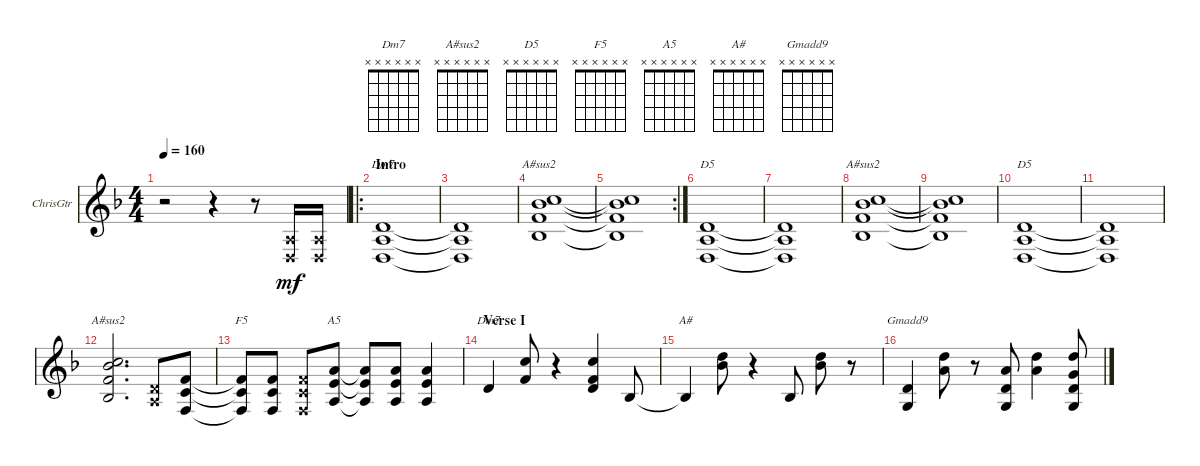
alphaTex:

\defaultSystemsLayout 4
\bracketExtendMode groupsimilarinstruments
\firstSystemTrackNameOrientation horizontal
\otherSystemsTrackNameOrientation horizontal
\track ("Rhythm Guitar" "ChrisGtr") {instrument distortionguitar}
\staff {score}
\tuning (E4 B3 G3 D3 A2 D2)
\chord ("Dm7" x x x x x x)
\chord ("A#sus2" x x x x x x)
\chord ("D5" x x x x x x)
\chord ("F5" x x x x x x)
\chord ("A5" x x x x x x)
\chord ("A#" x x x x x x)
\chord ("Gmadd9" x x x x x x)
\ts (4 4)
\tempo 160
\clef g2
\ks dminor
r.2{dy mf instrument distortionguitar} r.4 r.8 (0.6{x} 0.5{x}).16 (0.5{x} 0.6{x}).16 |
\ro
\section ("" "Intro")
(0.6 0.5 0.4).1{ch "Dm7"} |
(0.6{t} 0.5{t} 0.4{t}).1 |
(1.5 3.4 3.3 1.2).1{ch "A#sus2"} |
\rc 2
(1.5{t} 3.4{t} 3.3{t} 1.2{t}).1 |
(0.6 0.5 0.4).1{ch "D5"} |
(0.6{t} 0.5{t} 0.4{t}).1 |
(1.5 3.4 3.3 1.2).1{ch "A#sus2"} |
(1.5{t} 3.4{t} 3.3{t} 1.2{t}).1 |
(0.6 0.5 0.4).1{ch "D5"} |
(0.6{t} 0.5{t} 0.4{t}).1 |
(1.5 3.4 3.3 1.2).2{d ch "A#sus2"} (0.5{x} 0.4{x}).8 (3.6 3.5 3.4).8 |
(3.6{t} 3.5{t} 3.4{t}).8{ch "F5"} (3.4 3.5 3.6).8 (3.6{x} 3.5{x} 3.4{x}).8 (7.6 7.5 7.4).8{ch "A5"} (7.4{t} 7.5{t} 7.6{t}).8 (7.4 7.6 7.5).8 (7.5 7.6 7.4).4 |
\section ("" "Verse I")
5.5.4{ch "Dm7"} (3.4 5.3).8 r.4 (5.3 3.4 5.5).4 8.6.8 |
8.6{t}.4{ch "A#"} (8.4 7.3).8 r.4 8.6.8 (8.4 7.3).8 r.8 |
(5.5 5.6).4{ch "Gmadd9"} (7.4 7.3).8 r.8 (5.6 5.5 7.4).8 (7.4 7.3).4 (5.6 5.5 5.4 7.3).8
